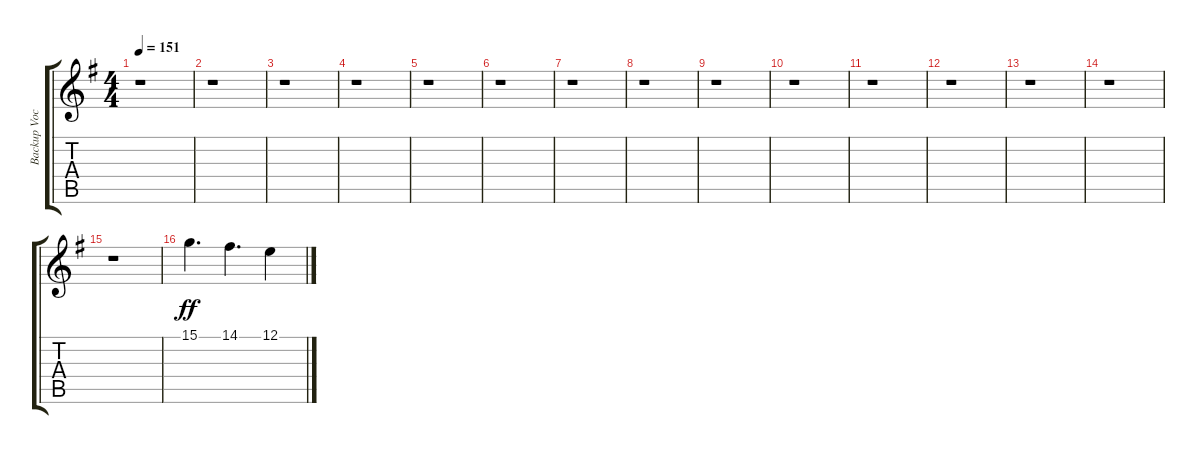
\track ("Backup Vocal" "Backup Voc") {instrument voiceoohs}
\staff {score tabs}
\tuning (E4 B3 G3 D3 A2 E2) {hide}
\ts (4 4)
\tempo 151
\clef g2
\ks eminor
r.1{dy f} |
r.1 |
r.1 |
r.1 |
r.1 |
r.1 |
r.1 |
r.1 |
r.1 |
r.1 |
r.1 |
r.1 |
r.1 |
r.1 |
r.1 |
15.1.4{d dy ff volume 14 balance 5 instrument trumpet} 14.1.4{d} 12.1.4
